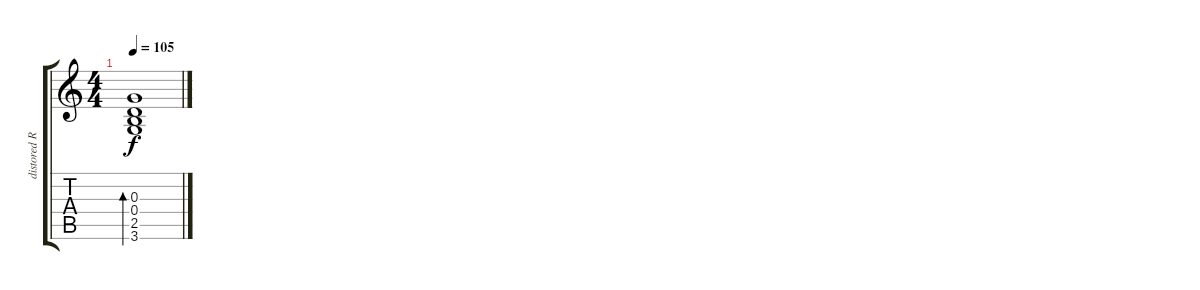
\track ("distored Rhythm guitar" "distored R") {instrument distortionguitar}
\staff {score tabs}
\tuning (E4 B3 G3 D3 A2 E2) {hide}
\ts (4 4)
\tempo 105
\clef g2
\ks c
(0.3 0.4 2.5 3.6).1{bd 60 dy f}
